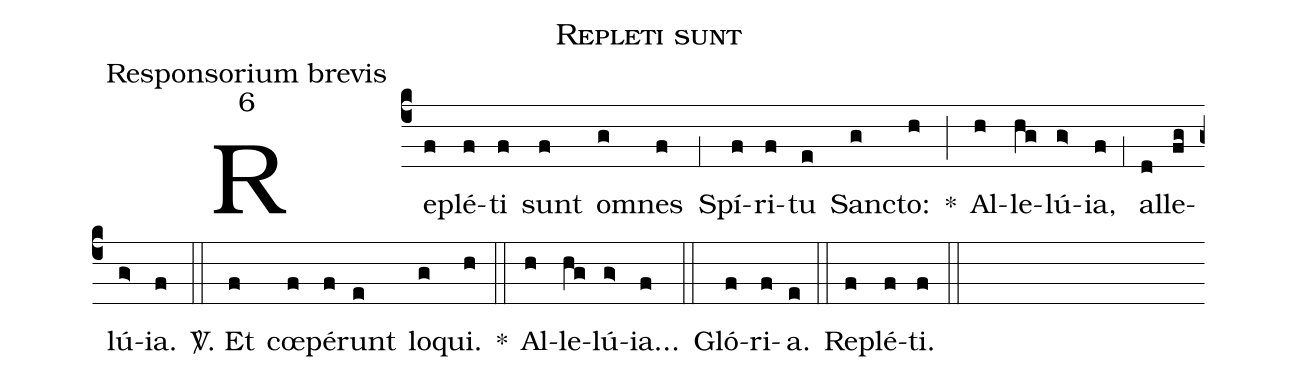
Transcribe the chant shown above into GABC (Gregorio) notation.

name:Repleti sunt;
office-part:Responsorium brevis;
mode:6;
%%
(c4) Re(f)plé(f)ti(f) sunt(f) o(g)mnes(f) (,1) Spí(f)ri(f)tu(e) San(g)cto:(h) *(;) Al(h)le(hg)lú(g>)ia,(f) (,1) al(d)le(fg)lú(g>)ia.(f) (::)

<sp>V/</sp>. Et(f) cœ(f)pé(f)runt(e) lo(g)qui.(h) *(::) Al(h)le(hg)lú(g>)ia...(f) (::)

Gló(f)ri(f)a.(e) (::)
Re(f)plé(f)ti.(f) (::)
